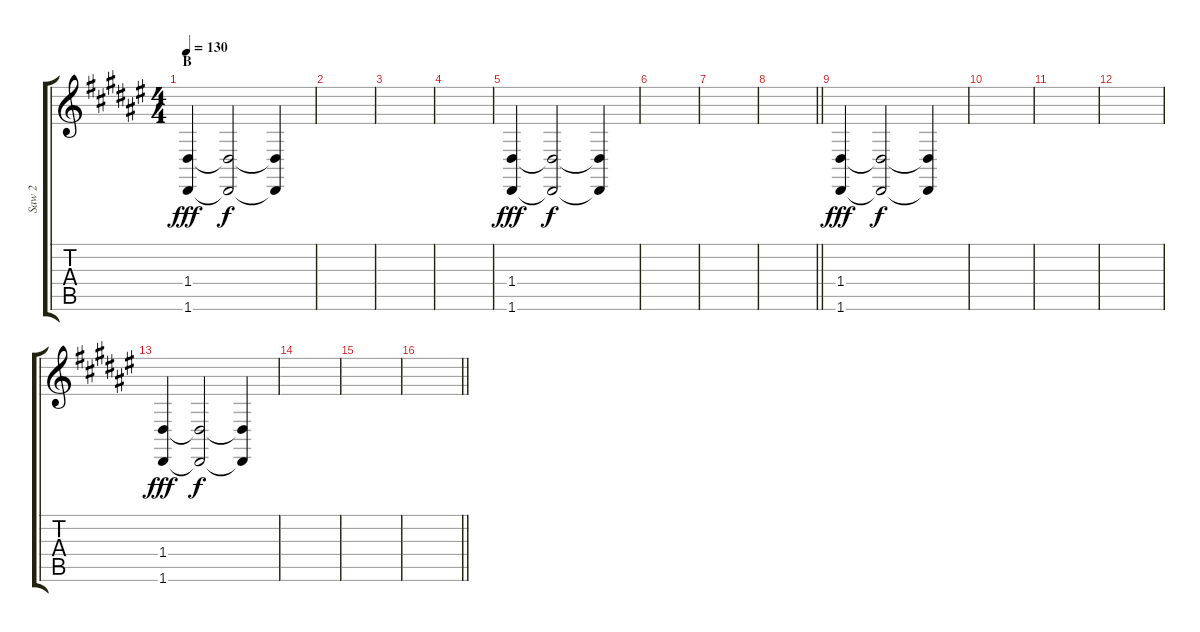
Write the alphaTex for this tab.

\track ("Saw 2" "Saw 2") {instrument lead2sawtooth}
\staff {score tabs}
\tuning (E4 B3 G3 D3 A2 D2) {hide}
\ts (4 4)
\section ("" "B")
\tempo 130
\clef g2
\ks d#minor
(1.4 1.6).4{dy fff volume 11} (1.4{t} 1.6{t}).2{dy f volume 0} (1.4{t} 1.6{t}).4 |
|
|
|
(1.4 1.6).4{dy fff volume 9} (1.4{t} 1.6{t}).2{dy f volume 0} (1.4{t} 1.6{t}).4 |
|
|
\barLineRight lightlight
|
(1.4 1.6).4{dy fff volume 11} (1.4{t} 1.6{t}).2{dy f volume 0} (1.4{t} 1.6{t}).4 |
|
|
|
(1.4 1.6).4{dy fff volume 9} (1.4{t} 1.6{t}).2{dy f volume 0} (1.4{t} 1.6{t}).4 |
|
|
\barLineRight lightlight
